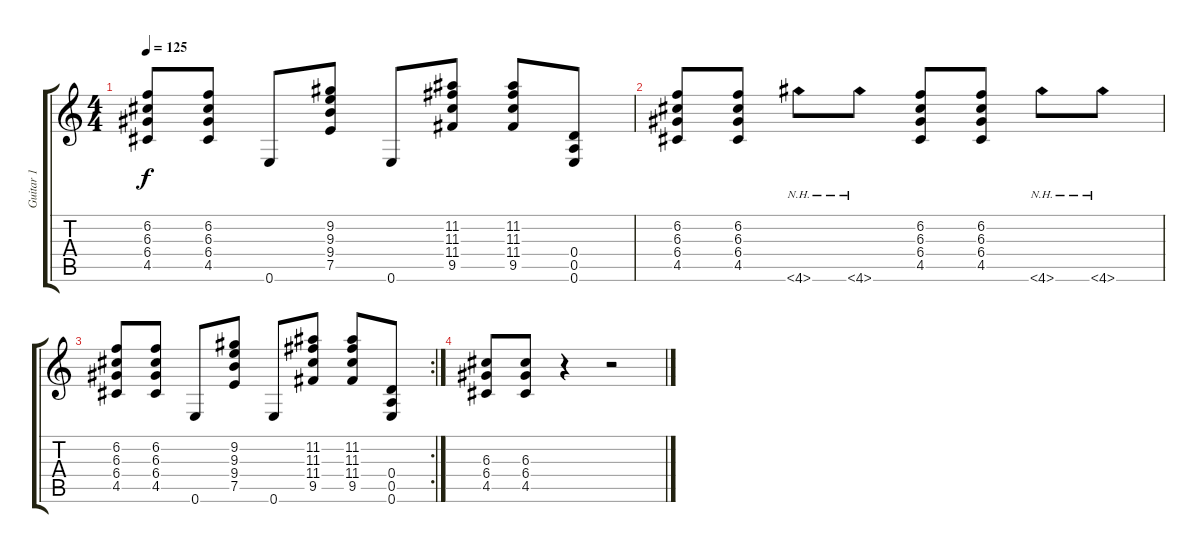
\track ("Guitar 1 " "Guitar 1 ") {instrument overdrivenguitar}
\staff {score tabs}
\tuning (E4 B3 G3 D3 A2 E2) {hide}
\ts (4 4)
\tempo 125
\clef g2
\ks c
(6.2 6.3 6.4 4.5).8{dy f} (6.2 6.3 6.4 4.5).8 0.6.8 (9.2 9.3 9.4 7.5).8 0.6.8 (11.2 11.3 11.4 9.5).8 (11.2 11.3 11.4 9.5).8 (0.4 0.5 0.6).8 |
(6.2 6.3 6.4 4.5).8 (6.2 6.3 6.4 4.5).8 4.6{nh}.8 4.6{nh}.8 (6.2 6.3 6.4 4.5).8 (6.2 6.3 6.4 4.5).8 4.6{nh}.8 4.6{nh}.8 |
\rc 2
(6.2 6.3 6.4 4.5).8 (6.2 6.3 6.4 4.5).8 0.6.8 (9.2 9.3 9.4 7.5).8 0.6.8 (11.2 11.3 11.4 9.5).8 (11.2 11.3 11.4 9.5).8 (0.4 0.5 0.6).8 |
(6.3 6.4 4.5).8 (6.3 6.4 4.5).8 r.4 r.2
